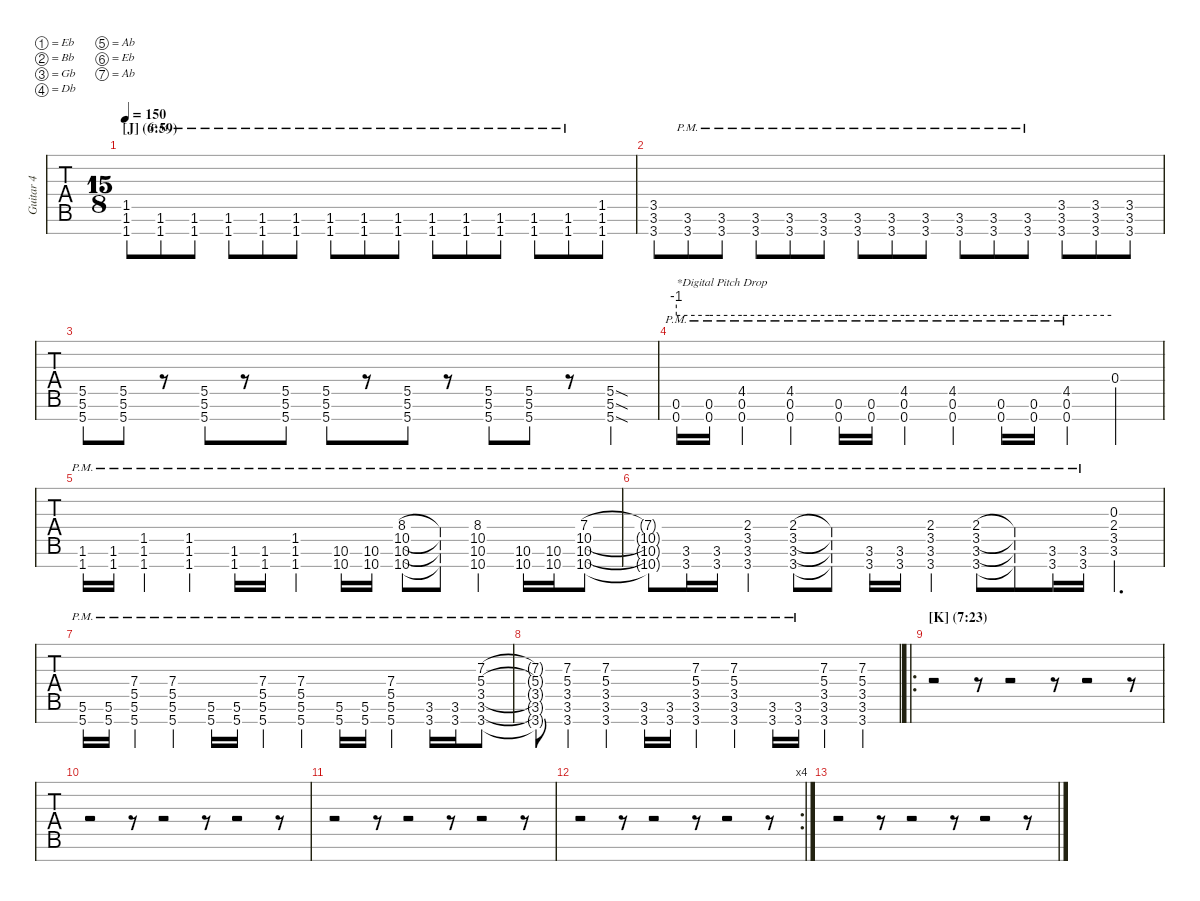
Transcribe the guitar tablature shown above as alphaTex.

\defaultSystemsLayout 2
\hideDynamics
\bracketExtendMode nobrackets
\multiTrackTrackNamePolicy allsystems
\firstSystemTrackNameMode fullname
\otherSystemsTrackNameMode fullname
\otherSystemsTrackNameOrientation horizontal
\track ("Guitar 4" "Guitar 4") {instrument overdrivenguitar}
\staff {tabs}
\tuning (Eb4 Bb3 Gb3 Db3 Ab2 Eb2 Ab1)
\ts (15 8)
\section ("J" "(6:59)")
\scale
1.02117
\tempo 150
\accidentals auto
\clef g2
\ottava regular
\simile none
\ks aminor
(1.7 1.6 1.5).8{dy mf} (1.7 1.6{pm}).8 (1.7 1.6{pm}).8 (1.7 1.6{pm}).8 (1.7 1.6{pm}).8 (1.7 1.6{pm}).8 (1.7 1.6{pm}).8 (1.7 1.6{pm}).8 (1.7 1.6{pm}).8 (1.7 1.6{pm}).8 (1.7 1.6{pm}).8 (1.7 1.6{pm}).8 (1.7 1.6{pm}).8 (1.7 1.6{pm}).8 (1.7 1.6 1.5).8 |
\scale
0.978829 (3.7 3.6{acc #} 3.5).8 (3.7 3.6{pm acc #}).8 (3.7 3.6{pm acc #}).8 (3.7 3.6{pm acc #}).8 (3.7 3.6{pm acc #}).8 (3.7 3.6{pm acc #}).8 (3.7 3.6{pm acc #}).8 (3.7 3.6{pm acc #}).8 (3.7 3.6{pm acc #}).8 (3.7 3.6{pm acc #}).8 (3.7 3.6{pm acc #}).8 (3.7 3.6{pm acc #}).8 (3.7 3.6{acc #} 3.5).8 (3.7 3.6{acc #} 3.5).8 (3.7 3.6{acc #} 3.5).8 |
\scale
1.02117 (5.7{acc #} 5.6{acc #} 5.5{acc #}).8 (5.7{acc #} 5.6{acc #} 5.5{acc #}).8 r.8 (5.7{acc #} 5.6{acc #} 5.5{acc #}).8 r.8 (5.7{acc #} 5.6{acc #} 5.5{acc #}).8 (5.7{acc #} 5.6{acc #} 5.5{acc #}).8 r.8 (5.7{acc #} 5.6{acc #} 5.5{acc #}).8 r.8 (5.7{acc #} 5.6{acc #} 5.5{acc #}).8 (5.7{acc #} 5.6{acc #} 5.5{acc #}).8 r.8 (5.7{sod acc #} 5.6{sod acc #} 5.5{sod acc #}).4 |
\scale
0.97883 (0.6{pm acc #} 0.7{pm acc #}).16{tbe (predive default 0 -4 60 -4) txt "*Digital Pitch Drop"} (0.6{pm acc #} 0.7{pm acc #}).16{tbe (hold default 0 -4 60 -4)} (0.6{pm acc #} 0.7{pm acc #} 4.5{pm}).4{tbe (hold default 0 -4 60 -4)} (0.6{pm acc #} 0.7{pm acc #} 4.5{pm}).4{tbe (hold default 0 -4 60 -4)} (0.6{pm acc #} 0.7{pm acc #}).16{tbe (hold default 0 -4 60 -4)} (0.6{pm acc #} 0.7{pm acc #}).16{tbe (hold default 0 -4 60 -4)} (0.6{pm acc #} 0.7{pm acc #} 4.5{pm}).4{tbe (hold default 0 -4 60 -4)} (0.6{pm acc #} 0.7{pm acc #} 4.5{pm}).4{tbe (hold default 0 -4 60 -4)} (0.6{pm acc #} 0.7{pm acc #}).16{tbe (hold default 0 -4 60 -4)} (0.6{pm acc #} 0.7{pm acc #}).16{tbe (hold default 0 -4 60 -4)} (0.6{pm acc #} 0.7{pm acc #} 4.5{pm}).4{tbe (hold default 0 -4 60 -4)} 0.4{acc #}.4 |
\scale
1.02384 (1.7{pm} 1.6{pm}).16 (1.7{pm} 1.6{pm}).16 (1.7{pm} 1.6{pm} 1.5{pm}).4 (1.7{pm} 1.6{pm} 1.5{pm}).4 (1.7{pm} 1.6{pm}).16 (1.7{pm} 1.6{pm}).16 (1.7{pm} 1.6{pm} 1.5{pm}).4 (10.7{pm acc #} 10.6{pm acc #}).16 (10.7{pm acc #} 10.6{pm acc #}).16 (10.7{pm acc #} 8.4{pm} 10.6{pm acc #} 10.5{pm acc #}).8 (10.7{pm t acc #} 8.4{pm t} 10.6{pm t acc #} 10.5{pm t acc #}).8 (10.7{pm acc #} 8.4{pm} 10.6{pm acc #} 10.5{pm acc #}).4 (10.7{pm acc #} 10.6{pm acc #}).16 (10.7{pm acc #} 10.6{pm acc #}).16 (10.7{pm acc #} 7.4{pm acc #} 10.6{pm acc #} 10.5{pm acc #}).8 |
\scale
0.976163 (10.7{pm t acc #} 7.4{pm t acc #} 10.6{pm t acc #} 10.5{pm t acc #}).8 (3.7{pm} 3.6{pm acc #}).16 (3.7{pm} 3.6{pm acc #}).16 (2.4{pm acc #} 3.6{pm acc #} 3.7{pm} 3.5{pm}).4 (2.4{pm acc #} 3.6{pm acc #} 3.7{pm} 3.5{pm}).8 (2.4{pm t acc #} 3.6{pm t acc #} 3.7{pm t} 3.5{pm t}).8 (3.7{pm} 3.6{pm acc #}).16 (3.7{pm} 3.6{pm acc #}).16 (2.4{pm acc #} 3.6{pm acc #} 3.7{pm} 3.5{pm}).4 (2.4{pm acc #} 3.6{pm acc #} 3.7{pm} 3.5{pm}).8 (2.4{pm t acc #} 3.6{pm t acc #} 3.7{pm t} 3.5{pm t}).8 (3.7{pm} 3.6{pm acc #}).16 (3.7{pm} 3.6{pm acc #}).16 (2.4{acc #} 0.3{acc #} 3.6{acc #} 3.5).4{d} |
\scale
1.02267 (5.7{pm acc #} 5.6{pm acc #}).16 (5.7{pm acc #} 5.6{pm acc #}).16 (5.7{pm acc #} 5.6{pm acc #} 5.5{pm acc #} 7.4{pm acc #}).4 (5.7{pm acc #} 5.6{pm acc #} 5.5{pm acc #} 7.4{pm acc #}).4 (5.7{pm acc #} 5.6{pm acc #}).16 (5.7{pm acc #} 5.6{pm acc #}).16 (5.7{pm acc #} 5.6{pm acc #} 5.5{pm acc #} 7.4{pm acc #}).4 (5.7{pm acc #} 5.6{pm acc #} 5.5{pm acc #} 7.4{pm acc #}).4 (5.7{pm acc #} 5.6{pm acc #}).16 (5.7{pm acc #} 5.6{pm acc #}).16 (5.7{pm acc #} 5.6{pm acc #} 5.5{pm acc #} 7.4{pm acc #}).4 (3.7{pm} 3.6{pm acc #}).16 (3.7{pm} 3.6{pm acc #}).16 (3.7{pm} 3.6{pm acc #} 3.5{pm} 5.4{pm acc #} 7.3{pm acc #}).8 |
\scale
0.977332 (3.7{pm t} 3.6{pm t acc #} 3.5{pm t} 5.4{pm t acc #} 7.3{pm t acc #}).8 (3.7{pm} 3.6{pm acc #} 3.5{pm} 5.4{pm acc #} 7.3{pm acc #}).4 (3.7{pm} 3.6{pm acc #} 3.5{pm} 5.4{pm acc #} 7.3{pm acc #}).4 (3.7{pm} 3.6{pm acc #}).16 (3.7{pm} 3.6{pm acc #}).16 (3.7{pm} 3.6{pm acc #} 3.5{pm} 5.4{pm acc #} 7.3{pm acc #}).4 (3.7{pm} 3.6{pm acc #} 3.5{pm} 5.4{pm acc #} 7.3{pm acc #}).4 (3.7{pm} 3.6{pm acc #}).16 (3.7{pm} 3.6{pm acc #}).16 (3.7 3.6{acc #} 5.4{acc #} 7.3{acc #} 3.5).4 (3.7 3.6{acc #} 5.4{acc #} 7.3{acc #} 3.5).4 |
\ro
\section ("K" "(7:23)")
\scale
1.02108 r.2 r.8 r.2 r.8 r.2 r.8 |
\scale
0.978923 r.2 r.8 r.2 r.8 r.2 r.8 |
\scale
1.02368 r.2 r.8 r.2 r.8 r.2 r.8 |
\rc 4
\scale
0.976323 r.2 r.8 r.2 r.8 r.2 r.8 |
\scale
0.97793 r.2 r.8 r.2 r.8 r.2 r.8
